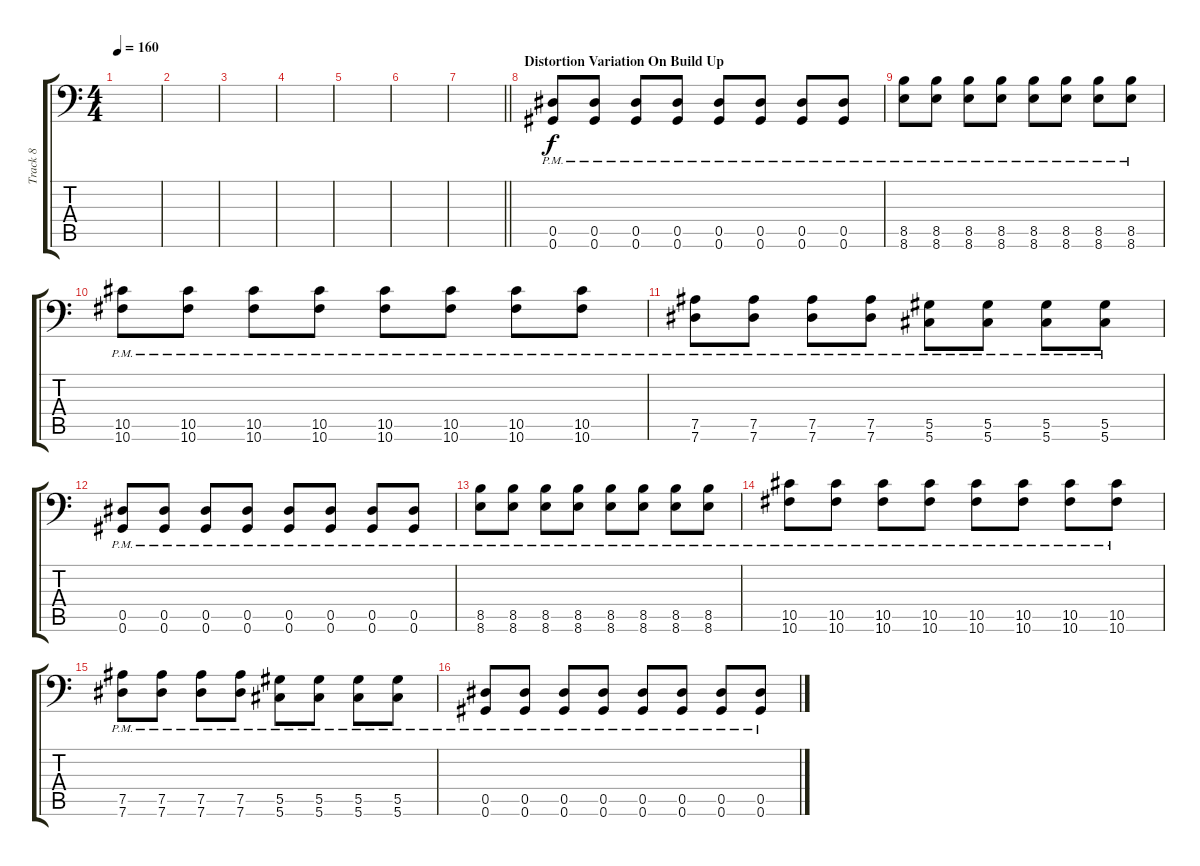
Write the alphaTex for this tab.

\track ("Track 8" "Track 8") {instrument distortionguitar}
\staff {score tabs}
\tuning (Bb3 F3 Db3 Ab2 Eb2 Ab1) {hide}
\ts (4 4)
\tempo 160
\clef f4
\ks c
|
|
|
|
|
|
\barLineRight lightlight
|
\section ("" "Distortion Variation On Build Up")
(0.5{pm} 0.6{pm}).8{instrument distortionguitar} (0.5{pm} 0.6{pm}).8 (0.5{pm} 0.6{pm}).8 (0.5{pm} 0.6{pm}).8 (0.5{pm} 0.6{pm}).8 (0.5{pm} 0.6{pm}).8 (0.5{pm} 0.6{pm}).8 (0.5{pm} 0.6{pm}).8 |
(8.5{pm} 8.6{pm}).8 (8.5{pm} 8.6{pm}).8 (8.5{pm} 8.6{pm}).8 (8.5{pm} 8.6{pm}).8 (8.5{pm} 8.6{pm}).8 (8.5{pm} 8.6{pm}).8 (8.5{pm} 8.6{pm}).8 (8.5{pm} 8.6{pm}).8 |
(10.5{pm} 10.6{pm}).8 (10.5{pm} 10.6{pm}).8 (10.5{pm} 10.6{pm}).8 (10.5{pm} 10.6{pm}).8 (10.5{pm} 10.6{pm}).8 (10.5{pm} 10.6{pm}).8 (10.5{pm} 10.6{pm}).8 (10.5{pm} 10.6{pm}).8 |
(7.5{pm} 7.6{pm}).8 (7.5{pm} 7.6{pm}).8 (7.5{pm} 7.6{pm}).8 (7.5{pm} 7.6{pm}).8 (5.5{pm} 5.6{pm}).8 (5.5{pm} 5.6{pm}).8 (5.5{pm} 5.6{pm}).8 (5.5{pm} 5.6{pm}).8 |
(0.5{pm} 0.6{pm}).8 (0.5{pm} 0.6{pm}).8 (0.5{pm} 0.6{pm}).8 (0.5{pm} 0.6{pm}).8 (0.5{pm} 0.6{pm}).8 (0.5{pm} 0.6{pm}).8 (0.5{pm} 0.6{pm}).8 (0.5{pm} 0.6{pm}).8 |
(8.5{pm} 8.6{pm}).8 (8.5{pm} 8.6{pm}).8 (8.5{pm} 8.6{pm}).8 (8.5{pm} 8.6{pm}).8 (8.5{pm} 8.6{pm}).8 (8.5{pm} 8.6{pm}).8 (8.5{pm} 8.6{pm}).8 (8.5{pm} 8.6{pm}).8 |
(10.5{pm} 10.6{pm}).8 (10.5{pm} 10.6{pm}).8 (10.5{pm} 10.6{pm}).8 (10.5{pm} 10.6{pm}).8 (10.5{pm} 10.6{pm}).8 (10.5{pm} 10.6{pm}).8 (10.5{pm} 10.6{pm}).8 (10.5{pm} 10.6{pm}).8 |
(7.5{pm} 7.6{pm}).8 (7.5{pm} 7.6{pm}).8 (7.5{pm} 7.6{pm}).8 (7.5{pm} 7.6{pm}).8 (5.5{pm} 5.6{pm}).8 (5.5{pm} 5.6{pm}).8 (5.5{pm} 5.6{pm}).8 (5.5{pm} 5.6{pm}).8 |
(0.5{pm} 0.6{pm}).8 (0.5{pm} 0.6{pm}).8 (0.5{pm} 0.6{pm}).8 (0.5{pm} 0.6{pm}).8 (0.5{pm} 0.6{pm}).8 (0.5{pm} 0.6{pm}).8 (0.5{pm} 0.6{pm}).8 (0.5{pm} 0.6{pm}).8
